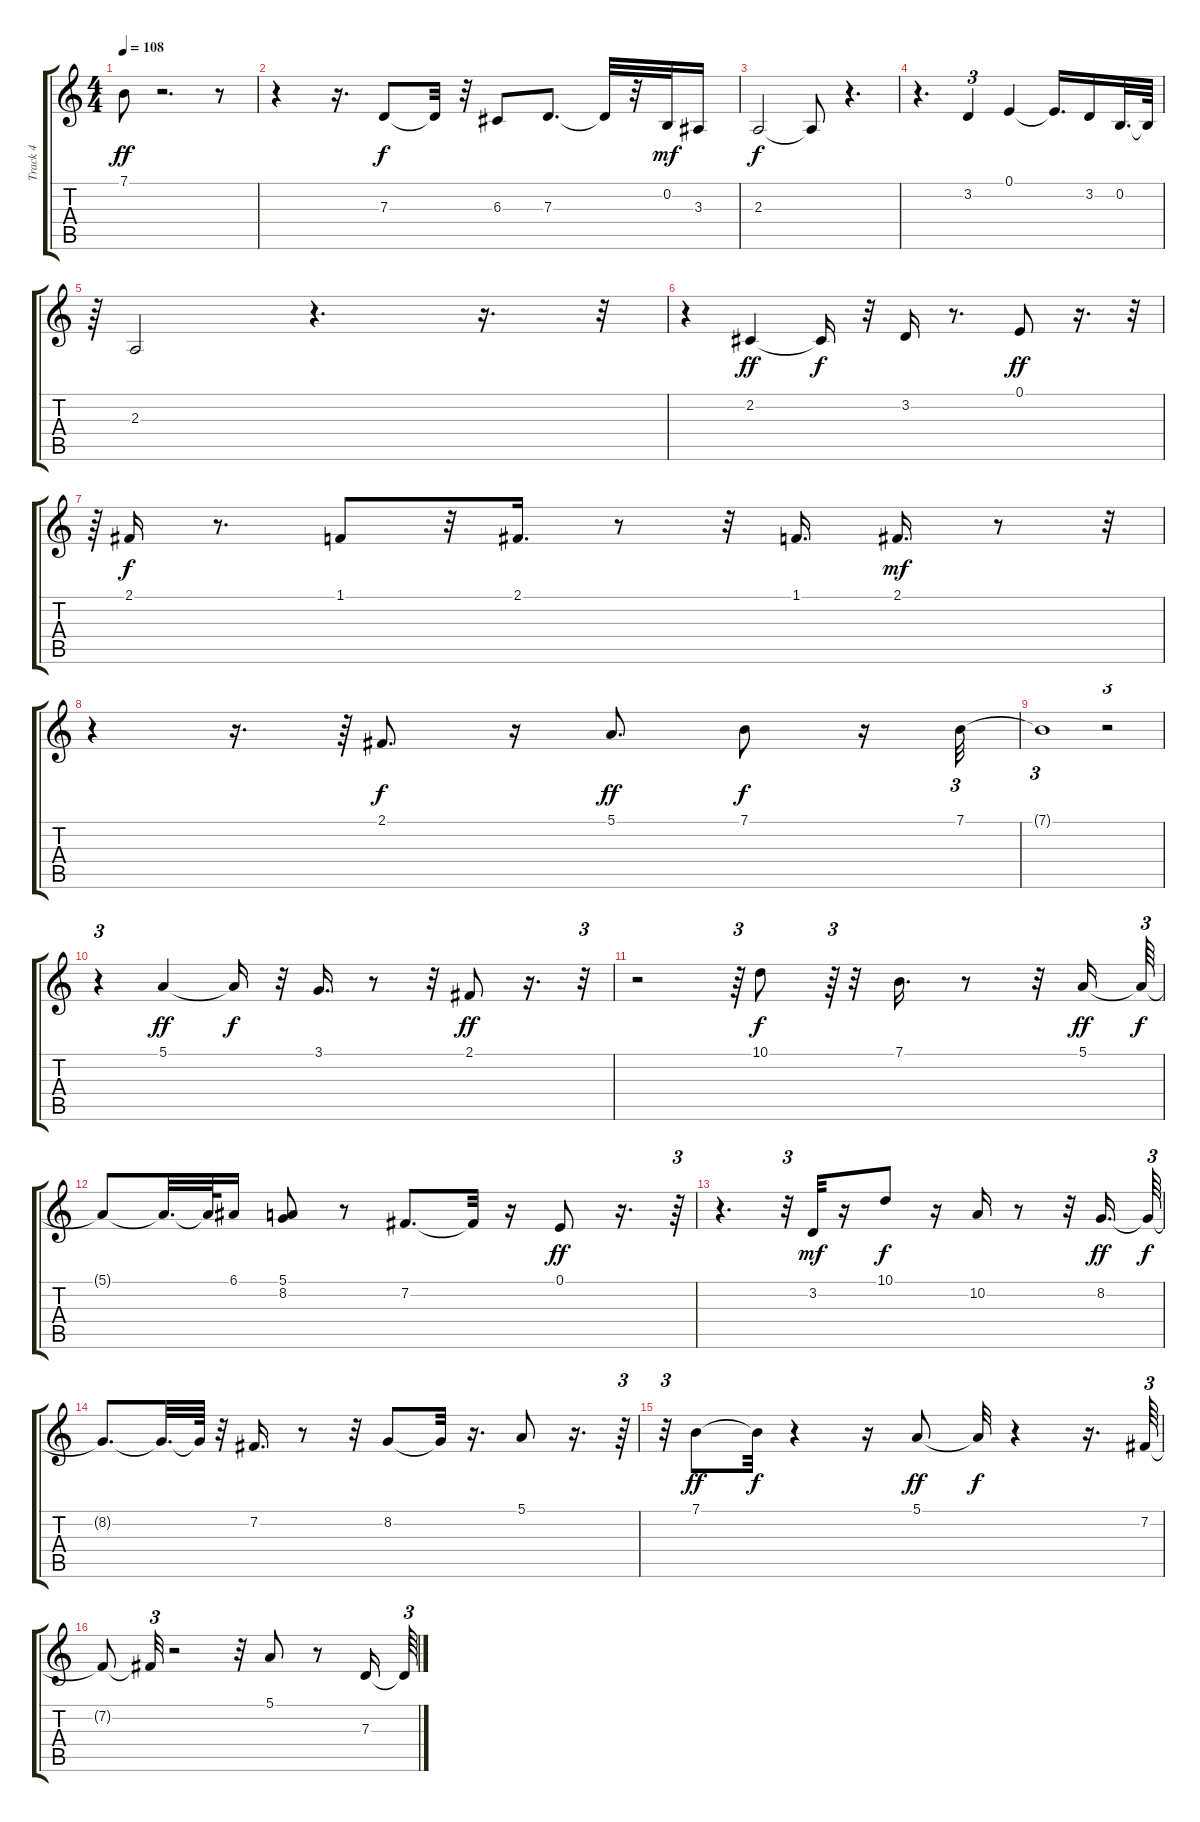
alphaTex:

\track ("Track 4" "Track 4") {instrument brasssection}
\staff {score tabs}
\tuning (E4 B3 G3 D3 A2 E2) {hide}
\ts (4 4)
\tempo 108
\clef g2
\ks c
7.1.8{dy ff} r.2{d} r.8 |
r.4 r.16{d} 7.3.8{dy f} 7.3{t}.32 r.32 6.3.8 7.3.8{d} 7.3{t}.32 r.32 0.2.32{dy mf} 3.3.16 |
2.3.2{dy f} 2.3{t}.8 r.4{d} |
r.4{d} 3.2.4{tu (3 2)} 0.1.4 0.1{t}.16{d} 3.2.16 0.2.32{d} 0.2{t}.64 |
r.64{tu (3 2)} 2.3.2 r.4{d} r.16{d} r.32{tu (3 2)} |
r.4{tu (3 2)} 2.2.4{dy ff} 2.2{t}.16{dy f} r.32 3.2.16 r.8{d} 0.1.8{dy ff} r.16{d} r.32{tu (3 2)} |
r.64{tu (3 2)} 2.1.16{dy f} r.8{d} 1.1.8 r.32 2.1.16{d} r.8 r.32 1.1.16{d} 2.1.16{d dy mf} r.8 r.32{tu (3 2)} |
r.4 r.16{d} r.64{tu (3 2)} 2.1.8{d dy f} r.16 5.1.8{d dy ff} 7.1.8{dy f} r.16 7.1.32{tu (3 2)} |
7.1{t}.1{tu (3 2)} r.2{tu (3 2)} |
r.4{tu (3 2)} 5.1.4{dy ff} 5.1{t}.16{dy f} r.32 3.1.16{d} r.8 r.32 2.1.8{dy ff} r.16{d} r.32{tu (3 2)} |
r.2 r.64{tu (3 2)} 10.1.8{dy f} r.64{tu (3 2)} r.32 7.1.16{d} r.8 r.32 5.1.16{dy ff} 5.1{t}.64{tu (3 2) dy f} |
5.1{t}.8 5.1{t}.32{d} 5.1{t}.64 6.1.16 (5.1 8.2).8 r.8 7.2.8{d} 7.2{t}.32 r.16 0.1.8{dy ff} r.16{d} r.64{tu (3 2)} |
r.4{d} r.32{tu (3 2)} 3.2.32{dy mf} r.16 10.1.8{dy f} r.16 10.2.16 r.8 r.32 8.2.16{d dy ff} 8.2{t}.64{tu (3 2) dy f} |
8.2{t}.8{d} 8.2{t}.32{d} 8.2{t}.64 r.32 7.2.16{d} r.8 r.32 8.2.8 8.2{t}.32 r.16{d} 5.1.8 r.16{d} r.64{tu (3 2)} |
r.32{tu (3 2)} 7.1.8{dy ff} 7.1{t}.32{dy f} r.4 r.16 5.1.8{dy ff} 5.1{t}.32{dy f} r.4 r.16{d} 7.2.64{tu (3 2)} |
7.2{t}.8 7.2{t}.32{tu (3 2)} r.2 r.32 5.1.8 r.8 7.3.16 7.3{t}.64{tu (3 2)}
